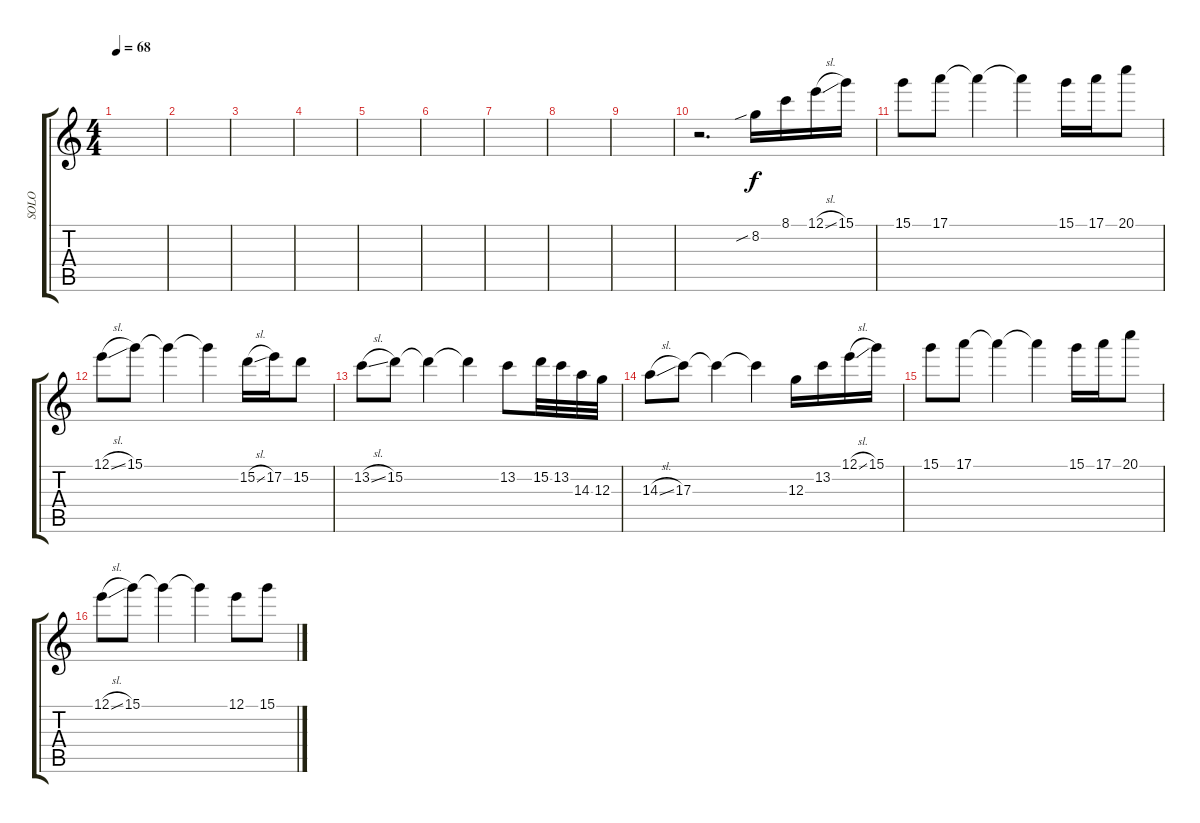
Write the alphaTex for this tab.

\track ("SOLO" "SOLO") {instrument distortionguitar}
\staff {score tabs}
\tuning (E4 B3 G3 D3 A2 E2) {hide}
\ts (4 4)
\tempo 68
\clef g2
\ks c
|
|
|
|
|
|
|
|
|
r.2{d} 8.2{sib}.16 8.1.16 12.1{sl}.16 15.1.16 |
15.1.8 17.1.8 17.1{t}.4 17.1{t}.4 15.1.16 17.1.16 20.1.8 |
12.1{sl}.8 15.1.8 15.1{t}.4 15.1{t}.4 15.2{sl}.16 17.2.16 15.2.8 |
13.2{sl}.8 15.2.8 15.2{t}.4 15.2{t}.4 13.2.8 15.2.32 13.2.32 14.3.32 12.3.32 |
14.3{sl}.8 17.3.8 17.3{t}.4 17.3{t}.4 12.3.16 13.2.16 12.1{sl}.16 15.1.16 |
15.1.8 17.1.8 17.1{t}.4 17.1{t}.4 15.1.16 17.1.16 20.1.8 |
12.1{sl}.8 15.1.8 15.1{t}.4 15.1{t}.4 12.1.8 15.1.8
